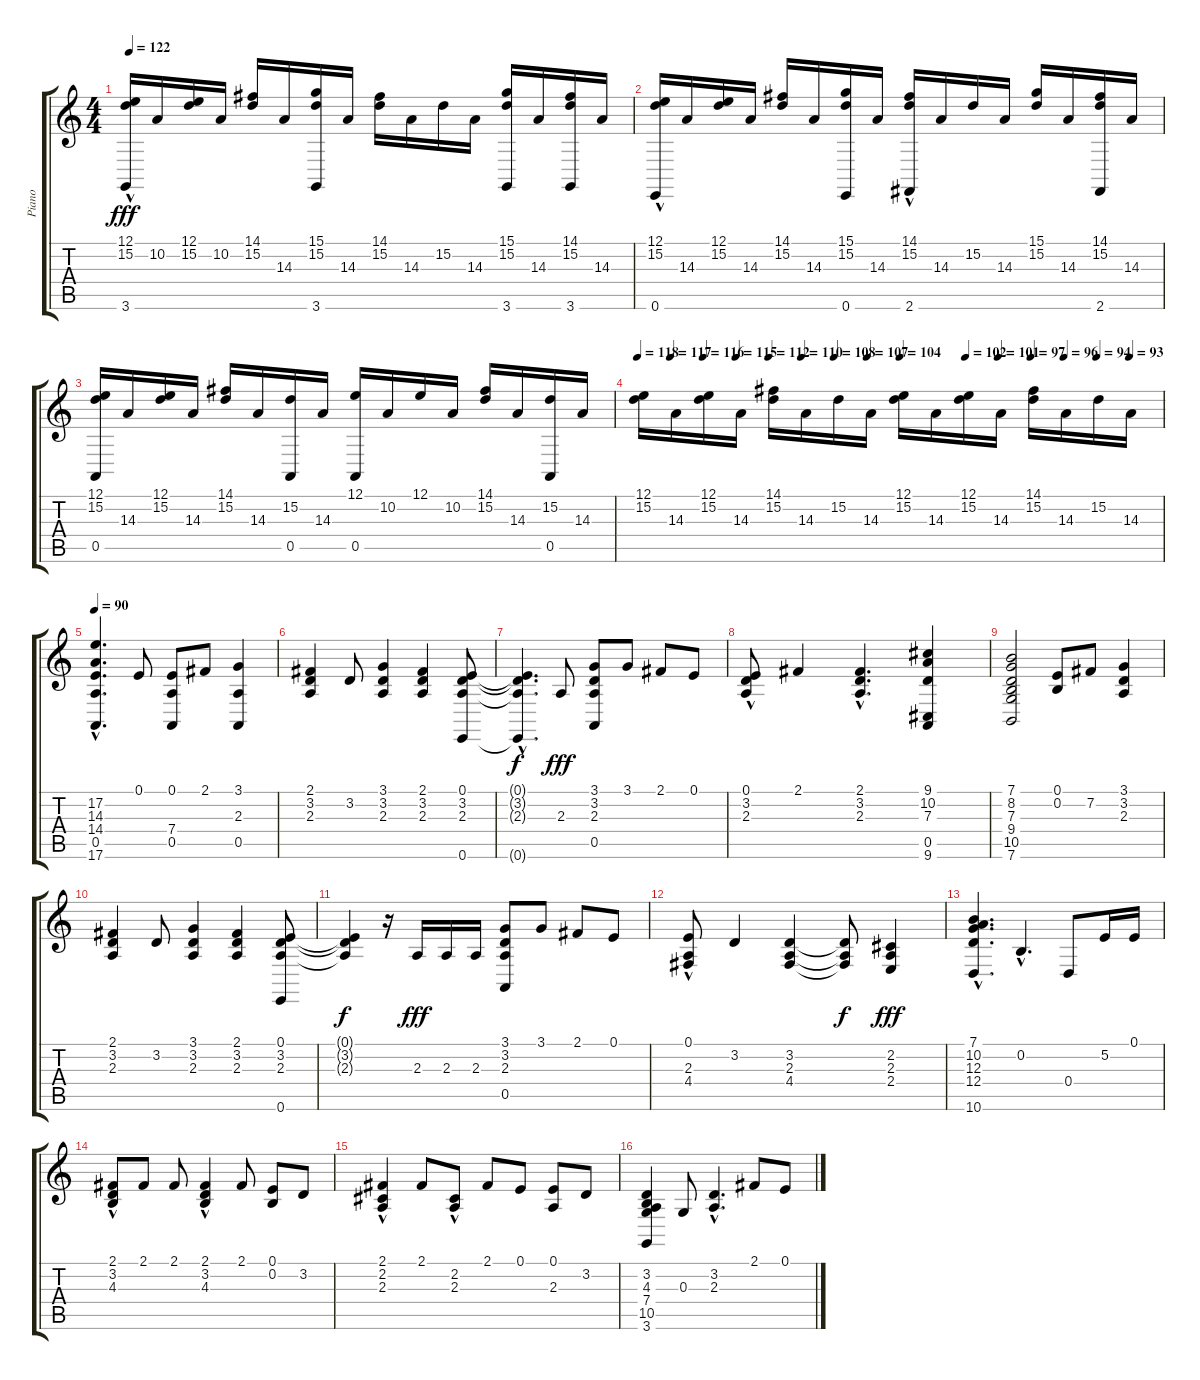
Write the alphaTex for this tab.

\track ("Piano" "Piano") {instrument brightacousticpiano}
\staff {score tabs}
\tuning (E4 B3 G3 D3 A2 E2) {hide}
\ts (4 4)
\tempo 122
\clef g2
\ks c
(12.1 15.2 3.6{hac}).16{dy fff} 10.2.16 (12.1 15.2).16 10.2.16 (14.1 15.2).16 14.3.16 (15.1 15.2 3.6).16 14.3.16 (14.1 15.2).16 14.3.16 15.2.16 14.3.16 (15.1 15.2 3.6).16 14.3.16 (14.1 15.2 3.6).16 14.3.16 |
(12.1 15.2 0.6{hac}).16 14.3.16 (12.1 15.2).16 14.3.16 (14.1 15.2).16 14.3.16 (15.1 15.2 0.6).16 14.3.16 (14.1 15.2 2.6{hac}).16 14.3.16 15.2.16 14.3.16 (15.1 15.2).16 14.3.16 (14.1 15.2 2.6).16 14.3.16 |
(12.1 15.2 0.5).16 14.3.16 (12.1 15.2).16 14.3.16 (14.1 15.2).16 14.3.16 (15.2 0.5).16 14.3.16 (12.1 0.5).16 10.2.16 12.1.16 10.2.16 (14.1 15.2).16 14.3.16 (15.2 0.5).16 14.3.16 |
\tempo 118
\tempo (117 0.0625)
\tempo (116 0.125)
\tempo (115 0.1875)
\tempo (112 0.25)
\tempo (110 0.3125)
\tempo (108 0.375)
\tempo (107 0.4375)
\tempo (104 0.5)
\tempo (102 0.625)
\tempo (101 0.6875)
\tempo (97 0.75)
\tempo (96 0.8125)
\tempo (94 0.875)
\tempo (93 0.9375)
(12.1 15.2).16 14.3.16 (12.1 15.2).16 14.3.16 (14.1 15.2).16 14.3.16 15.2.16 14.3.16 (12.1 15.2).16 14.3.16 (12.1 15.2).16 14.3.16 (14.1 15.2).16 14.3.16 15.2.16 14.3.16 |
\tempo 90
(17.2{hac} 14.3{hac} 14.4{hac} 0.5{hac} 17.6{hac}).4{d} 0.1.8 (0.1 7.4 0.5).8 2.1.8 (3.1 2.3 0.5).4 |
(2.1 3.2 2.3).4 3.2.8 (3.1 3.2 2.3).4 (2.1 3.2 2.3).4 (0.1 3.2 2.3 0.6).8 |
(0.1{hac t} 3.2{hac t} 2.3{hac t} 0.6{t}).4{d dy f} 2.3.8{dy fff} (3.1 3.2 2.3 0.5).8 3.1.8 2.1.8 0.1.8 |
(0.1 3.2 2.3{hac}).8 2.1.4 (2.1{hac} 3.2{hac} 2.3{hac}).4{d} (9.1 10.2 7.3 0.5 9.6).4 |
(7.1 8.2 7.3 9.4 10.5 7.6).2 (0.1 0.2).8 7.2.8 (3.1 3.2 2.3).4 |
(2.1 3.2 2.3).4 3.2.8 (3.1 3.2 2.3).4 (2.1 3.2 2.3).4 (0.1 3.2 2.3 0.6).8 |
(0.1{t} 3.2{t} 2.3{t}).4{dy f} r.16 2.3.16{dy fff} 2.3.16 2.3.16 (3.1 3.2 2.3 0.5).8 3.1.8 2.1.8 0.1.8 |
(0.1 2.3{hac} 4.4{hac}).8 3.2.4 (3.2 2.3 4.4).4 (3.2{t} 2.3{t} 4.4{t}).8{dy f} (2.2 2.3 2.4).4{dy fff} |
(7.1{hac} 10.2{hac} 12.3{hac} 12.4{hac} 10.6{hac}).4{d} 0.2{hac}.4{d} 0.4.8 5.2.16 0.1.16 |
(2.1 3.2{hac} 4.3{hac}).8 2.1.8 2.1.8 (2.1 3.2{hac} 4.3{hac}).4 2.1.8 (0.1 0.2).8 3.2.8 |
(2.1 2.2{hac} 2.3{hac}).4 2.1.8 (2.2 2.3{hac}).8 2.1.8 0.1.8 (0.1 2.3).8 3.2.8 |
(3.2 4.3 7.4 10.5 3.6).4 0.3.8 (3.2{hac} 2.3{hac}).4{d} 2.1.8 0.1.8
